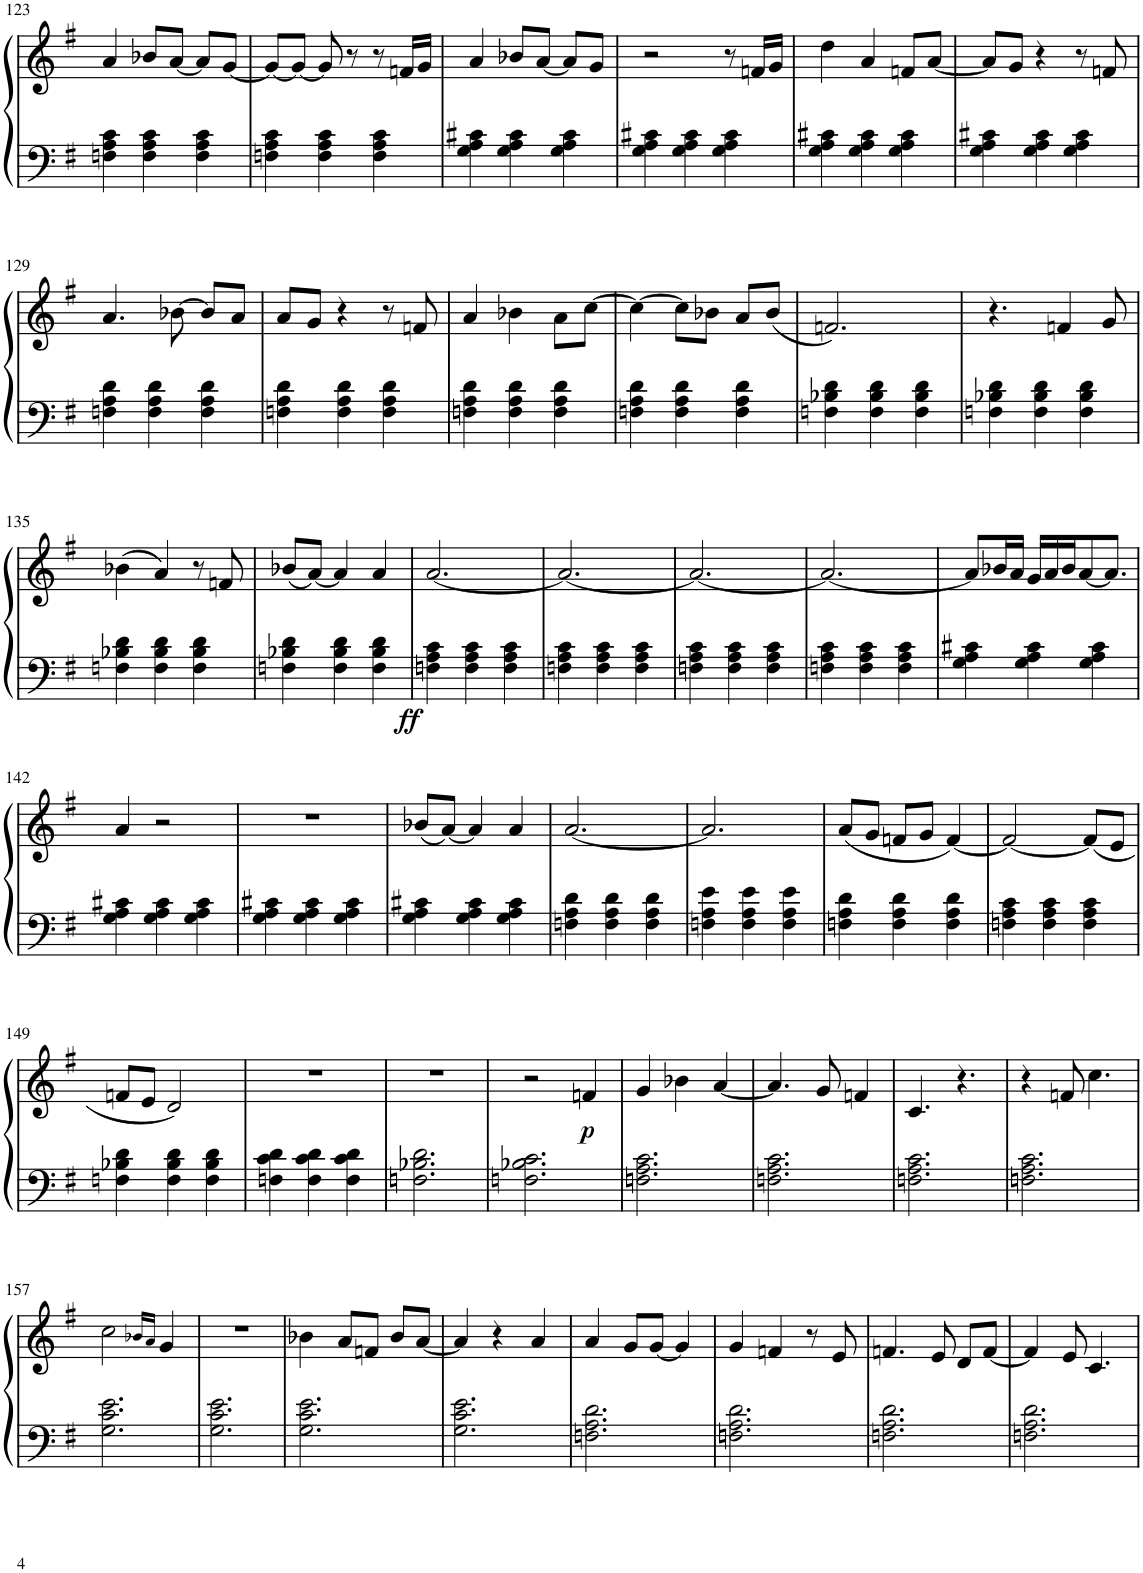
**kern	**kern	**dynam
*part1	*part1	*part1
*staff2	*staff1	*staff1/2
*I"Piano	*	*
*I'Pno.	*	*
!!LO:PB:g=z
*clefF4	*clefG2	*
*k[f#]	*k[f#]	*
*M3/4	*M3/4	*
=123	=123	=123
4Fn\ 4A\ 4c\	4a/	.
4F\ 4A\ 4c\	8b-X/L	.
.	[8a/J	.
4F\ 4A\ 4c\	8a/L]	.
.	[8g/J	.
=124	=124	=124
4Fn\ 4A\ 4c\	8g/L_	.
.	8g/J_	.
4F\ 4A\ 4c\	8g/]	.
.	8r	.
4F\ 4A\ 4c\	8r	.
.	16fn/LL	.
.	16g/JJ	.
=125	=125	=125
4G\ 4A\ 4c#X\	4a/	.
4G\ 4A\ 4c#\	8b-X/L	.
.	[8a/J	.
4G\ 4A\ 4c#\	8a/L]	.
.	8g/J	.
=126	=126	=126
4G\ 4A\ 4c#X\	2r	.
4G\ 4A\ 4c#\	.	.
4G\ 4A\ 4c#\	8r	.
.	16fn/LL	.
.	16g/JJ	.
=127	=127	=127
4G\ 4A\ 4c#X\	4dd\	.
4G\ 4A\ 4c#\	4a/	.
4G\ 4A\ 4c#\	8fn/L	.
.	[8a/J	.
=128	=128	=128
4G\ 4A\ 4c#X\	8a/L]	.
.	8g/J	.
4G\ 4A\ 4c#\	4r	.
4G\ 4A\ 4c#\	8r	.
.	8fn/	.
!!LO:LB:g=z
=129	=129	=129
4Fn\ 4A\ 4d\	4.a/	.
4F\ 4A\ 4d\	.	.
.	[8b-X\	.
4F\ 4A\ 4d\	8b-/L]	.
.	8a/J	.
=130	=130	=130
4Fn\ 4A\ 4d\	8a/L	.
.	8g/J	.
4F\ 4A\ 4d\	4r	.
4F\ 4A\ 4d\	8r	.
.	8fn/	.
=131	=131	=131
4Fn\ 4A\ 4d\	4a/	.
4F\ 4A\ 4d\	4b-X\	.
4F\ 4A\ 4d\	8a\L	.
.	[8cc\J	.
=132	=132	=132
4Fn\ 4A\ 4d\	4cc\_	.
4F\ 4A\ 4d\	8cc\L]	.
.	8b-X\J	.
4F\ 4A\ 4d\	8a/L	.
.	(8b-/J	.
=133	=133	=133
4Fn\ 4B-X\ 4d\	2.fn/)	.
4F\ 4B-\ 4d\	.	.
4F\ 4B-\ 4d\	.	.
=134	=134	=134
4Fn\ 4B-X\ 4d\	4.r	.
4F\ 4B-\ 4d\	.	.
.	4fn/	.
4F\ 4B-\ 4d\	.	.
.	8g/	.
!!LO:LB:g=z
=135	=135	=135
4Fn\ 4B-X\ 4d\	(4b-X\	.
4F\ 4B-\ 4d\	4a/)	.
4F\ 4B-\ 4d\	8r	.
.	8fn/	.
=136	=136	=136
4Fn\ 4B-X\ 4d\	(8b-X/L	.
.	[8a/J)	.
4F\ 4B-\ 4d\	4a/]	.
4F\ 4B-\ 4d\	4a/	.
=137	=137	=137
!	!	!LO:DY:b=2
4Fn\ 4A\ 4c\	[2.a/	ff
4F\ 4A\ 4c\	.	.
4F\ 4A\ 4c\	.	.
=138	=138	=138
4Fn\ 4A\ 4c\	2.a/_	.
4F\ 4A\ 4c\	.	.
4F\ 4A\ 4c\	.	.
=139	=139	=139
4Fn\ 4A\ 4c\	2.a/_	.
4F\ 4A\ 4c\	.	.
4F\ 4A\ 4c\	.	.
=140	=140	=140
4Fn\ 4A\ 4c\	2.a/_	.
4F\ 4A\ 4c\	.	.
4F\ 4A\ 4c\	.	.
=141	=141	=141
4G\ 4A\ 4c#X\	8a/L]	.
.	16b-X/L	.
.	16a/JJ	.
4G\ 4A\ 4c#\	16g/LL	.
.	16a/	.
.	16b-/J	.
.	[8a/	.
4G\ 4A\ 4c#\	.	.
.	8.a/J]	.
!!LO:LB:g=z
=142	=142	=142
4G\ 4A\ 4c#X\	4a/	.
4G\ 4A\ 4c#\	2r	.
4G\ 4A\ 4c#\	.	.
=143	=143	=143
4G\ 4A\ 4c#X\	2.r	.
4G\ 4A\ 4c#\	.	.
4G\ 4A\ 4c#\	.	.
=144	=144	=144
4G\ 4A\ 4c#X\	(8b-X/L	.
.	[8a/J)	.
4G\ 4A\ 4c#\	4a/]	.
4G\ 4A\ 4c#\	4a/	.
=145	=145	=145
4Fn\ 4A\ 4d\	[2.a/	.
4F\ 4A\ 4d\	.	.
4F\ 4A\ 4d\	.	.
=146	=146	=146
4Fn\ 4A\ 4e\	2.a/]	.
4F\ 4A\ 4e\	.	.
4F\ 4A\ 4e\	.	.
=147	=147	=147
4Fn\ 4A\ 4d\	(8a/L	.
.	8g/J	.
4F\ 4A\ 4d\	8fn/L	.
.	8g/J	.
4F\ 4A\ 4d\	[4f/)	.
=148	=148	=148
4Fn\ 4A\ 4c\	2f/_	.
4F\ 4A\ 4c\	.	.
4F\ 4A\ 4c\	(8f/L]	.
.	8e/J	.
!!LO:LB:g=z
=149	=149	=149
4Fn\ 4B-X\ 4d\	8fn/L	.
.	8e/J	.
4F\ 4B-\ 4d\	2d/)	.
4F\ 4B-\ 4d\	.	.
=150	=150	=150
4Fn\ 4c\ 4d\	2.r	.
4F\ 4c\ 4d\	.	.
4F\ 4c\ 4d\	.	.
=151	=151	=151
2.Fn\ 2.B-X\ 2.d\	2.r	.
=152	=152	=152
2.Fn\ 2.B-X\ 2.c\	2r	.
!	!	!LO:DY:b
.	4fn/	p
=153	=153	=153
2.Fn\ 2.A\ 2.c\	4g/	.
.	4b-X\	.
.	[4a/	.
=154	=154	=154
2.Fn\ 2.A\ 2.c\	4.a/]	.
.	8g/	.
.	4fn/	.
=155	=155	=155
2.Fn\ 2.A\ 2.c\	4.c/	.
.	4.r	.
=156	=156	=156
2.Fn\ 2.A\ 2.c\	4r	.
.	8fn/	.
.	4.cc\	.
!!LO:LB:g=z
=157	=157	=157
2.G\ 2.c\ 2.e\	2cc\	.
.	16qb-X/LL	.
.	16qa/JJ	.
.	4g/	.
=158	=158	=158
2.G\ 2.c\ 2.e\	2.r	.
=159	=159	=159
2.G\ 2.c\ 2.e\	4b-X\	.
.	8a/L	.
.	8fn/J	.
.	8b-/L	.
.	[8a/J	.
=160	=160	=160
2.G\ 2.c\ 2.e\	4a/]	.
.	4r	.
.	4a/	.
=161	=161	=161
2.Fn\ 2.A\ 2.d\	4a/	.
.	8g/L	.
.	[8g/J	.
.	4g/]	.
=162	=162	=162
2.Fn\ 2.A\ 2.d\	4g/	.
.	4fn/	.
.	8r	.
.	8e/	.
=163	=163	=163
2.Fn\ 2.A\ 2.d\	4.fn/	.
.	8e/	.
.	8d/L	.
.	[8f/J	.
=164	=164	=164
2.Fn\ 2.A\ 2.d\	4f/]	.
.	8e/	.
.	4.c/	.
=	=	=
*-	*-	*-
